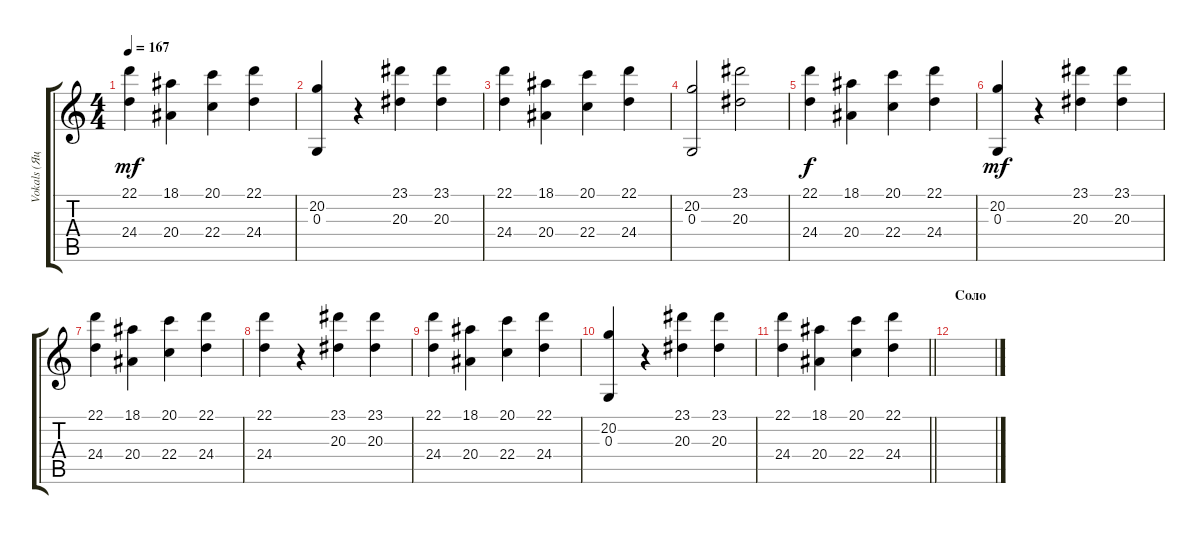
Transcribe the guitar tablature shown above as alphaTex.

\track ("Vokals (Яцына П.) " "Vokals (Яц") {instrument lead1square}
\staff {score tabs}
\tuning (E4 B3 G3 D3 A2 E2) {hide}
\ts (4 4)
\tempo 167
\clef g2
\ks c
(22.1 24.4).4{dy mf} (18.1 20.4).4 (20.1 22.4).4 (22.1 24.4).4 |
(20.2 0.3).4 r.4 (23.1 20.3).4 (23.1 20.3).4 |
(22.1 24.4).4 (18.1 20.4).4 (20.1 22.4).4 (22.1 24.4).4 |
(20.2 0.3).2 (23.1 20.3).2 |
(22.1 24.4).4{dy f} (18.1 20.4).4 (20.1 22.4).4 (22.1 24.4).4 |
(20.2 0.3).4{dy mf} r.4 (23.1 20.3).4 (23.1 20.3).4 |
(22.1 24.4).4 (18.1 20.4).4 (20.1 22.4).4 (22.1 24.4).4 |
(22.1 24.4).4 r.4 (23.1 20.3).4 (23.1 20.3).4 |
(22.1 24.4).4 (18.1 20.4).4 (20.1 22.4).4 (22.1 24.4).4 |
(20.2 0.3).4 r.4 (23.1 20.3).4 (23.1 20.3).4 |
\barLineRight lightlight
(22.1 24.4).4 (18.1 20.4).4 (20.1 22.4).4 (22.1 24.4).4 |
\section ("" "Соло")
